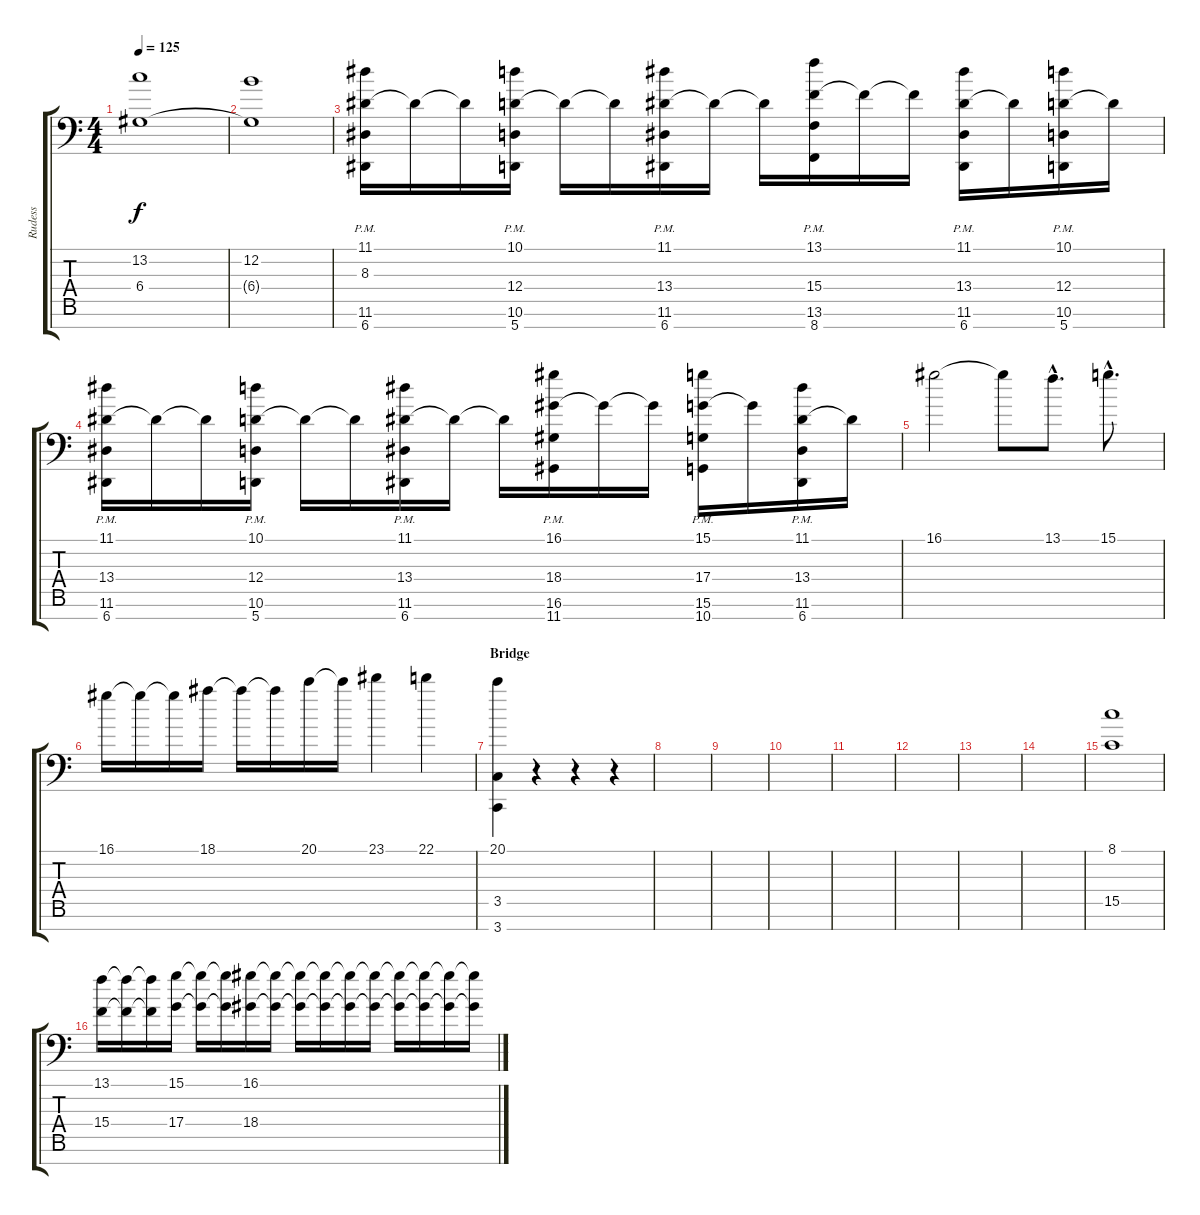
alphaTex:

\track ("Rudess" "Rudess") {instrument stringensemble1}
\staff {score tabs}
\tuning (E4 B3 G3 D3 A2 E2 A1) {hide}
\ts (4 4)
\tempo 125
\clef f4
\ks c
(13.2 6.4).1{dy f} |
(12.2 6.4{t}).1 |
(11.1 8.3{pm} 11.6 6.7).16{volume 12 instrument stringensemble1} 8.3{t}.16 8.3{t}.16 (10.1 12.4{pm} 10.6 5.7).16 12.4{t}.16 12.4{t}.16 (11.1 13.4{pm} 11.6 6.7).16 13.4{t}.16 13.4{t}.16 (13.1 15.4{pm} 13.6 8.7).16 15.4{t}.16 15.4{t}.16 (11.1 13.4{pm} 11.6 6.7).16 13.4{t}.16 (10.1 12.4{pm} 10.6 5.7).16 12.4{t}.16 |
(11.1 13.4{pm} 11.6 6.7).16 13.4{t}.16 13.4{t}.16 (10.1 12.4{pm} 10.6 5.7).16 12.4{t}.16 12.4{t}.16 (11.1 13.4{pm} 11.6 6.7).16 13.4{t}.16 13.4{t}.16 (16.1 18.4{pm} 16.6 11.7).16 18.4{t}.16 18.4{t}.16 (15.1 17.4{pm} 15.6 10.7).16 17.4{t}.16 (11.1 13.4{pm} 11.6 6.7).16 13.4{t}.16 |
16.1.2 16.1{t}.8 13.1{hac}.8{d} 15.1{hac}.8{d} |
16.1.16 16.1{t}.16 16.1{t}.16 18.1.16 18.1{t}.16 18.1{t}.16 20.1.16 20.1{t}.16 23.1.4 22.1.4 |
\section ("" "Bridge")
(20.1 3.5 3.7).4 r.4 r.4 r.4 |
|
|
|
|
|
|
|
(8.1 15.5).1{volume 10} |
(13.1 15.4).16 (13.1{t} 15.4{t}).16 (13.1{t} 15.4{t}).16 (15.1 17.4).16 (15.1{t} 17.4{t}).16 (15.1{t} 17.4{t}).16 (16.1 18.4).16 (16.1{t} 18.4{t}).16 (16.1{t} 18.4{t}).16 (16.1{t} 18.4{t}).16 (16.1{t} 18.4{t}).16 (16.1{t} 18.4{t}).16 (16.1{t} 18.4{t}).16 (16.1{t} 18.4{t}).16 (16.1{t} 18.4{t}).16 (16.1{t} 18.4{t}).16
